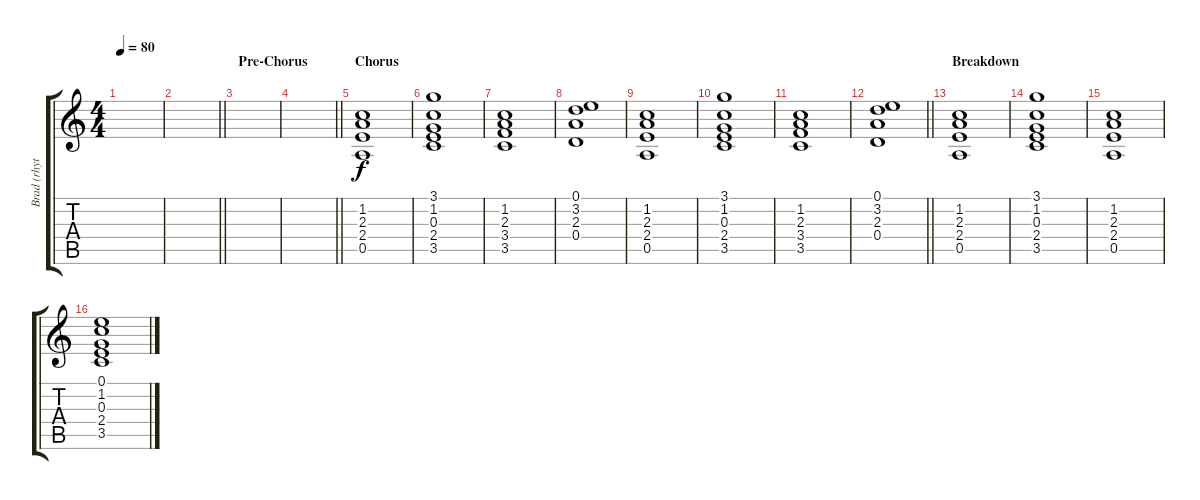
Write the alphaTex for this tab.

\track ("Brad (rhythm)" "Brad (rhyt") {instrument overdrivenguitar}
\staff {score tabs}
\tuning (E4 B3 G3 D3 A2 E2) {hide}
\ts (4 4)
\tempo 80
\clef g2
\ks c
|
\barLineRight lightlight
|
\section ("" "Pre-Chorus")
|
\barLineRight lightlight
|
\section ("" "Chorus")
(1.2 2.3 2.4 0.5).1 |
(3.1 1.2 0.3 2.4 3.5).1 |
(1.2 2.3 3.4 3.5).1 |
(0.1 3.2 2.3 0.4).1 |
(1.2 2.3 2.4 0.5).1 |
(3.1 1.2 0.3 2.4 3.5).1 |
(1.2 2.3 3.4 3.5).1 |
\barLineRight lightlight
(0.1 3.2 2.3 0.4).1 |
\section ("" "Breakdown")
(1.2 2.3 2.4 0.5).1 |
(3.1 1.2 0.3 2.4 3.5).1 |
(1.2 2.3 2.4 0.5).1 |
(0.1 1.2 0.3 2.4 3.5).1
